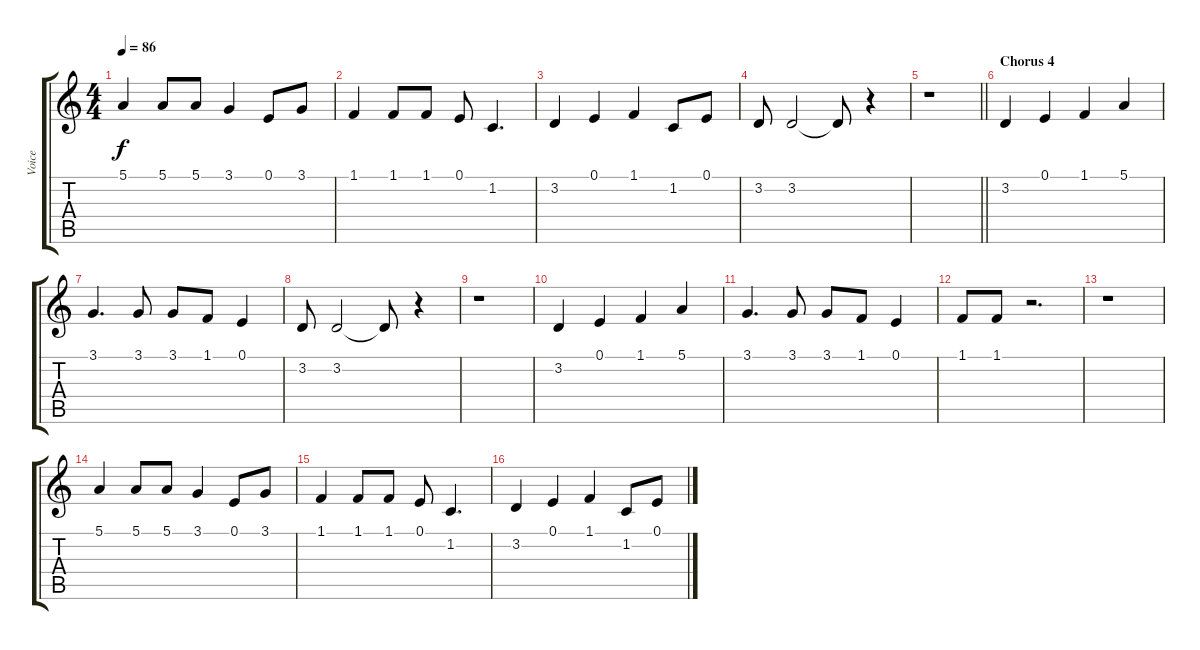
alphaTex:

\track ("Voice" "Voice") {instrument fx5brightness}
\staff {score tabs}
\tuning (E4 B3 G3 D3 A2 E2) {hide}
\ts (4 4)
\tempo 86
\clef g2
\ks c
5.1.4{dy f} 5.1.8 5.1.8 3.1.4 0.1.8 3.1.8 |
1.1.4 1.1.8 1.1.8 0.1.8 1.2.4{d} |
3.2.4 0.1.4 1.1.4 1.2.8 0.1.8 |
3.2.8 3.2.2 3.2{t}.8 r.4 |
\barLineRight lightlight
r.1 |
\section ("" "Chorus 4")
3.2.4 0.1.4 1.1.4 5.1.4 |
3.1.4{d} 3.1.8 3.1.8 1.1.8 0.1.4 |
3.2.8 3.2.2 3.2{t}.8 r.4 |
r.1 |
3.2.4 0.1.4 1.1.4 5.1.4 |
3.1.4{d} 3.1.8 3.1.8 1.1.8 0.1.4 |
1.1.8 1.1.8 r.2{d} |
r.1 |
5.1.4 5.1.8 5.1.8 3.1.4 0.1.8 3.1.8 |
1.1.4 1.1.8 1.1.8 0.1.8 1.2.4{d} |
3.2.4 0.1.4 1.1.4 1.2.8 0.1.8
